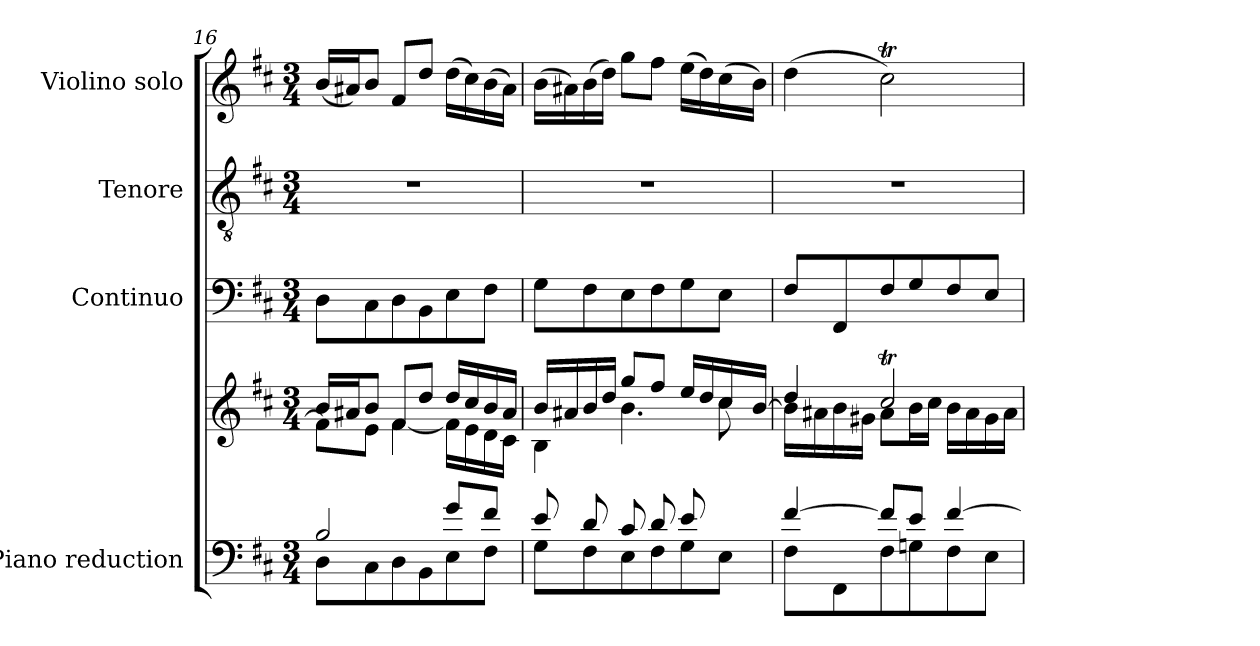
**kern	**kern	**kern	**kern	**kern
*part4	*part4	*part3	*part2	*part1
*staff5	*staff4	*staff3	*staff2	*staff1
*I"Piano reduction	*	*I"Continuo	*I"Tenore	*I"Violino solo
*I'Pno	*	*	*	*I'Vln
*clefF4	*clefG2	*clefF4	*clefGv2	*clefG2
*k[f#c#]	*k[f#c#]	*k[f#c#]	*k[f#c#]	*k[f#c#]
*M3/4	*M3/4	*M3/4	*M3/4	*M3/4
=16	=16	=16	=16	=16
*^	*^	*	*	*
2B/	8D\L	16b/LL	8f#\L]	8D\L	2.r	(<16b/LL
.	.	16a#X/J	.	.	.	16a#X/J)
.	8C#\	8b/J	8e\J	8C#\	.	8b/J
.	8D\	8f#/L	[4f#\	8D\	.	8f#/L
.	8BB\	8dd/J	.	8BB\	.	8dd/J
8g/L	8E\	16dd/LL	16f#\LL]	8E\	.	(>16dd\LL
.	.	16cc#/	16e\	.	.	16cc#\)
8f#/J	8F#\J	16b/	16d\	8F#\J	.	(>16b\
.	.	16a#/JJ	16c#\JJ	.	.	16a#\JJ)
=17	=17	=17	=17	=17	=17	=17
*	*	*	*^	*	*	*
8e/L	8G\L	16b/LL	4B\	8ryy	8G\L	2.r	(>16b\LL
.	.	16a#X/	.	.	.	.	16a#X\)
*	*	*	*v	*v	*	*	*
8d/	8F#\	16b/	.	8F#\	.	(>16b\
.	.	16dd/JJ	.	.	.	16dd\JJ)
8c#/	8E\	8gg/L	4.b\	8E\	.	8gg\L
8d/	8F#\	8ff#/J	.	8F#\	.	8ff#\J
8e/	8G\	16ee/LL	.	8G\	.	(>16ee\LL
.	.	16dd/	.	.	.	16dd\)
*	*	*	*^	*	*	*
8ryy	8E\J	16cc#/	8cc#\	8g\J	8E\J	.	(>16cc#\
.	.	[16b/JJ	.	.	.	.	16b\JJ)
*	*	*	*v	*v	*	*	*
=18	=18	=18	=18	=18	=18	=18
[4f#/	8F#\L	4dd/	16b\LL]	8F#/L	2.r	(>4dd\
.	.	.	16a#X\	.	.	.
.	8FF#\	.	16b\	8FF#/	.	.
.	.	.	16g#X\JJ	.	.	.
8f#/L]	8F#\	2cc#t/	8a#\L	8F#/	.	2cc#t\)
8e/J	8Gn\	.	16b\L	8G/	.	.
.	.	.	16cc#\JJ	.	.	.
[4f#/	8F#\	.	16b\LL	8F#/	.	.
.	.	.	16a#\	.	.	.
.	8E\J	.	16g#\	8E/J	.	.
.	.	.	16a#\JJ	.	.	.
*v	*v	*	*	*	*	*
*	*v	*v	*	*	*
=	=	=	=	=
*-	*-	*-	*-	*-
